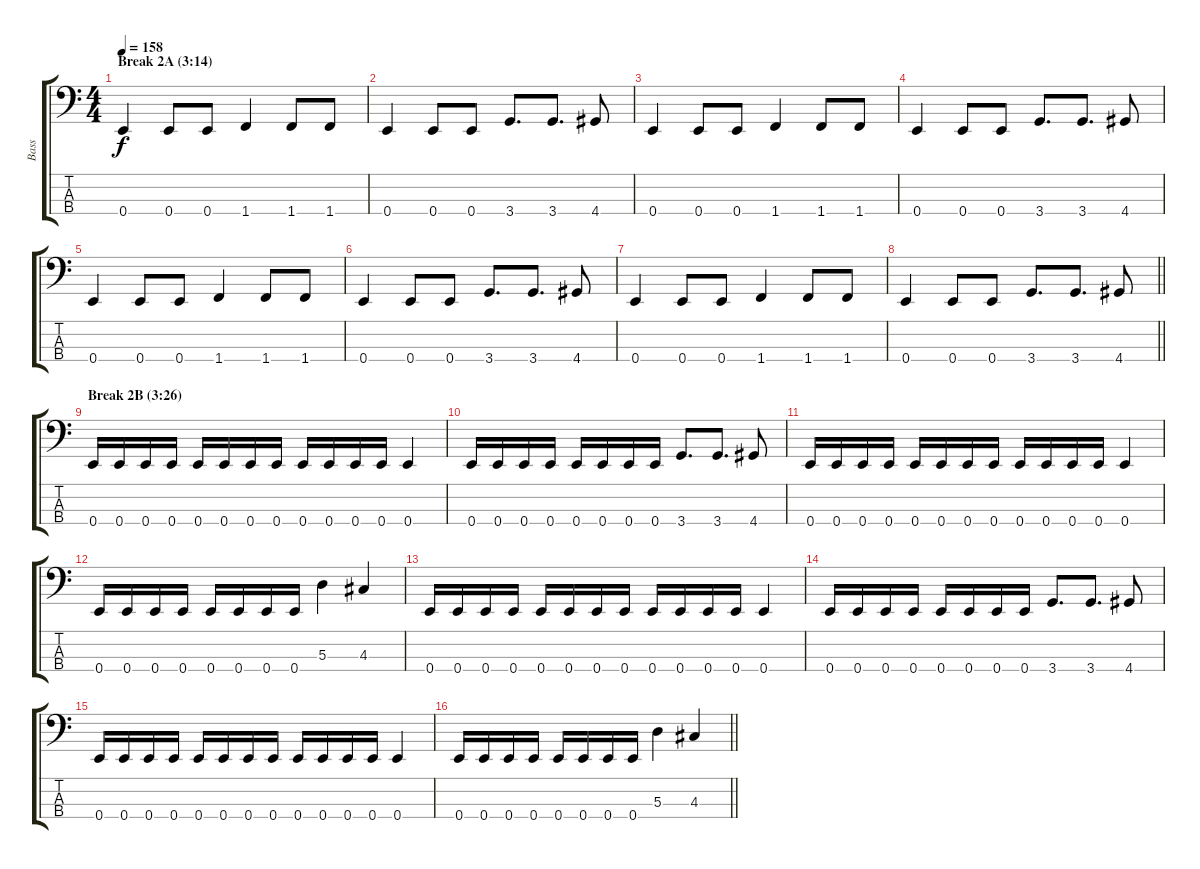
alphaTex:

\track ("Bass" "Bass") {instrument electricbassfinger}
\staff {score tabs}
\tuning (G2 D2 A1 E1) {hide}
\ts (4 4)
\section ("" "Break 2A (3:14)")
\tempo 158
\clef f4
\ks c
0.4.4{dy f} 0.4.8 0.4.8 1.4.4 1.4.8 1.4.8 |
0.4.4 0.4.8 0.4.8 3.4.8{d} 3.4.8{d} 4.4.8 |
0.4.4 0.4.8 0.4.8 1.4.4 1.4.8 1.4.8 |
0.4.4 0.4.8 0.4.8 3.4.8{d} 3.4.8{d} 4.4.8 |
0.4.4 0.4.8 0.4.8 1.4.4 1.4.8 1.4.8 |
0.4.4 0.4.8 0.4.8 3.4.8{d} 3.4.8{d} 4.4.8 |
0.4.4 0.4.8 0.4.8 1.4.4 1.4.8 1.4.8 |
\barLineRight lightlight
0.4.4 0.4.8 0.4.8 3.4.8{d} 3.4.8{d} 4.4.8 |
\section ("" "Break 2B (3:26)")
0.4.16 0.4.16 0.4.16 0.4.16 0.4.16 0.4.16 0.4.16 0.4.16 0.4.16 0.4.16 0.4.16 0.4.16 0.4.4 |
0.4.16 0.4.16 0.4.16 0.4.16 0.4.16 0.4.16 0.4.16 0.4.16 3.4.8{d} 3.4.8{d} 4.4.8 |
0.4.16 0.4.16 0.4.16 0.4.16 0.4.16 0.4.16 0.4.16 0.4.16 0.4.16 0.4.16 0.4.16 0.4.16 0.4.4 |
0.4.16 0.4.16 0.4.16 0.4.16 0.4.16 0.4.16 0.4.16 0.4.16 5.3.4 4.3.4 |
0.4.16 0.4.16 0.4.16 0.4.16 0.4.16 0.4.16 0.4.16 0.4.16 0.4.16 0.4.16 0.4.16 0.4.16 0.4.4 |
0.4.16 0.4.16 0.4.16 0.4.16 0.4.16 0.4.16 0.4.16 0.4.16 3.4.8{d} 3.4.8{d} 4.4.8 |
0.4.16 0.4.16 0.4.16 0.4.16 0.4.16 0.4.16 0.4.16 0.4.16 0.4.16 0.4.16 0.4.16 0.4.16 0.4.4 |
\barLineRight lightlight
0.4.16 0.4.16 0.4.16 0.4.16 0.4.16 0.4.16 0.4.16 0.4.16 5.3.4 4.3.4
